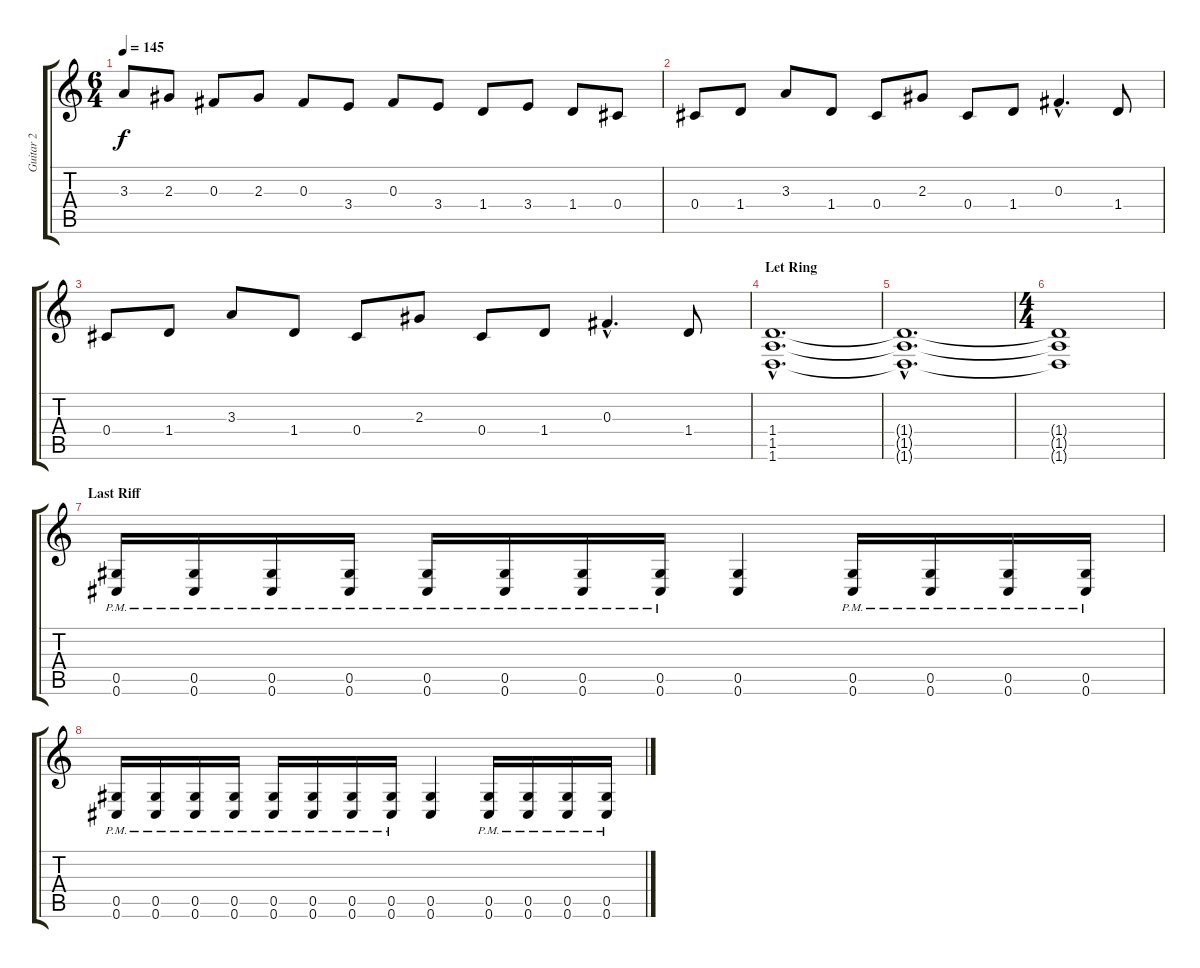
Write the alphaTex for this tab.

\track ("Guitar 2" "Guitar 2") {instrument distortionguitar}
\staff {score tabs}
\tuning (Eb4 Bb3 Gb3 Db3 Ab2 Db2) {hide}
\ts (6 4)
\tempo 145
\clef g2
\ks c
3.3.8{dy f} 2.3.8 0.3.8 2.3.8 0.3.8 3.4.8 0.3.8 3.4.8 1.4.8 3.4.8 1.4.8 0.4.8 |
0.4.8 1.4.8 3.3.8 1.4.8 0.4.8 2.3.8 0.4.8 1.4.8 0.3{hac}.4{d} 1.4.8 |
0.4.8 1.4.8 3.3.8 1.4.8 0.4.8 2.3.8 0.4.8 1.4.8 0.3{hac}.4{d} 1.4.8 |
\section ("" "Let Ring")
(1.4{hac} 1.5{hac} 1.6{hac}).1{d} |
(1.4{hac t} 1.5{hac t} 1.6{hac t}).1{d} |
\ts (4 4)
(1.4{t} 1.5{t} 1.6{t}).1 |
\section ("" "Last Riff")
(0.5{pm} 0.6{pm}).16 (0.5{pm} 0.6{pm}).16 (0.5{pm} 0.6{pm}).16 (0.5{pm} 0.6{pm}).16 (0.5{pm} 0.6{pm}).16 (0.5{pm} 0.6{pm}).16 (0.5{pm} 0.6{pm}).16 (0.5{pm} 0.6{pm}).16 (0.5 0.6).4 (0.5{pm} 0.6{pm}).16 (0.5{pm} 0.6{pm}).16 (0.5{pm} 0.6{pm}).16 (0.5{pm} 0.6{pm}).16 |
(0.5{pm} 0.6{pm}).16 (0.5{pm} 0.6{pm}).16 (0.5{pm} 0.6{pm}).16 (0.5{pm} 0.6{pm}).16 (0.5{pm} 0.6{pm}).16 (0.5{pm} 0.6{pm}).16 (0.5{pm} 0.6{pm}).16 (0.5{pm} 0.6{pm}).16 (0.5 0.6).4 (0.5{pm} 0.6{pm}).16 (0.5{pm} 0.6{pm}).16 (0.5{pm} 0.6{pm}).16 (0.5{pm} 0.6{pm}).16
